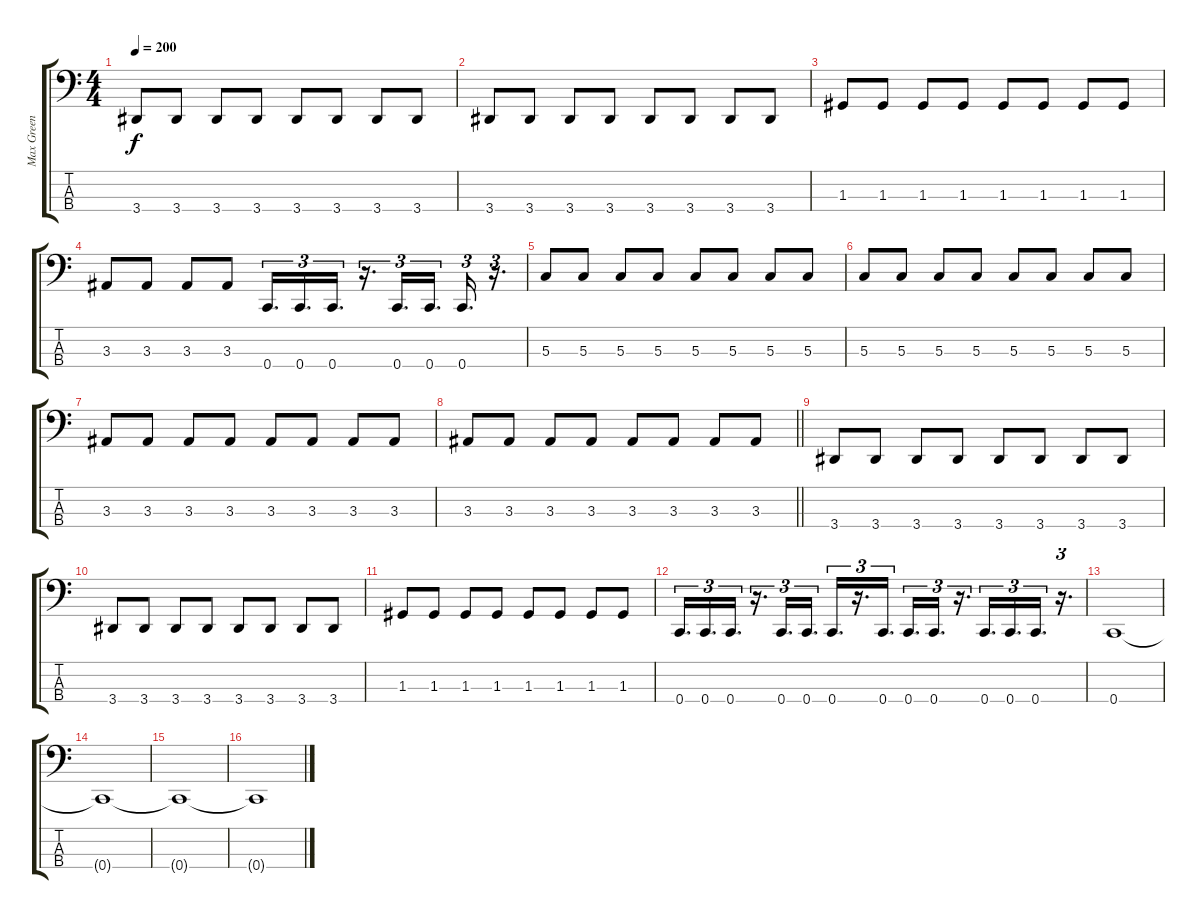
\track ("Max Green - Bass" "Max Green ") {instrument electricbasspick}
\staff {score tabs}
\tuning (F2 C2 G1 C1) {hide}
\ts (4 4)
\tempo 200
\clef f4
\ks c
3.4.8{dy f} 3.4.8 3.4.8 3.4.8 3.4.8 3.4.8 3.4.8 3.4.8 |
3.4.8 3.4.8 3.4.8 3.4.8 3.4.8 3.4.8 3.4.8 3.4.8 |
1.3.8 1.3.8 1.3.8 1.3.8 1.3.8 1.3.8 1.3.8 1.3.8 |
3.3.8 3.3.8 3.3.8 3.3.8 0.4.16{d tu (3 2)} 0.4.16{d tu (3 2)} 0.4.16{d tu (3 2)} r.16{d tu (3 2)} 0.4.16{d tu (3 2)} 0.4.16{d tu (3 2)} 0.4.16{d tu (3 2)} r.16{d tu (3 2)} |
5.3.8 5.3.8 5.3.8 5.3.8 5.3.8 5.3.8 5.3.8 5.3.8 |
5.3.8 5.3.8 5.3.8 5.3.8 5.3.8 5.3.8 5.3.8 5.3.8 |
3.3.8 3.3.8 3.3.8 3.3.8 3.3.8 3.3.8 3.3.8 3.3.8 |
\barLineRight lightlight
3.3.8 3.3.8 3.3.8 3.3.8 3.3.8 3.3.8 3.3.8 3.3.8 |
3.4.8 3.4.8 3.4.8 3.4.8 3.4.8 3.4.8 3.4.8 3.4.8 |
3.4.8 3.4.8 3.4.8 3.4.8 3.4.8 3.4.8 3.4.8 3.4.8 |
1.3.8 1.3.8 1.3.8 1.3.8 1.3.8 1.3.8 1.3.8 1.3.8 |
0.4.16{d tu (3 2)} 0.4.16{d tu (3 2)} 0.4.16{d tu (3 2)} r.16{d tu (3 2)} 0.4.16{d tu (3 2)} 0.4.16{d tu (3 2)} 0.4.16{d tu (3 2)} r.16{d tu (3 2)} 0.4.16{d tu (3 2)} 0.4.16{d tu (3 2)} 0.4.16{d tu (3 2)} r.16{d tu (3 2)} 0.4.16{d tu (3 2)} 0.4.16{d tu (3 2)} 0.4.16{d tu (3 2)} r.16{d tu (3 2)} |
0.4.1{volume 3} |
0.4{t}.1 |
0.4{t}.1 |
0.4{t}.1
